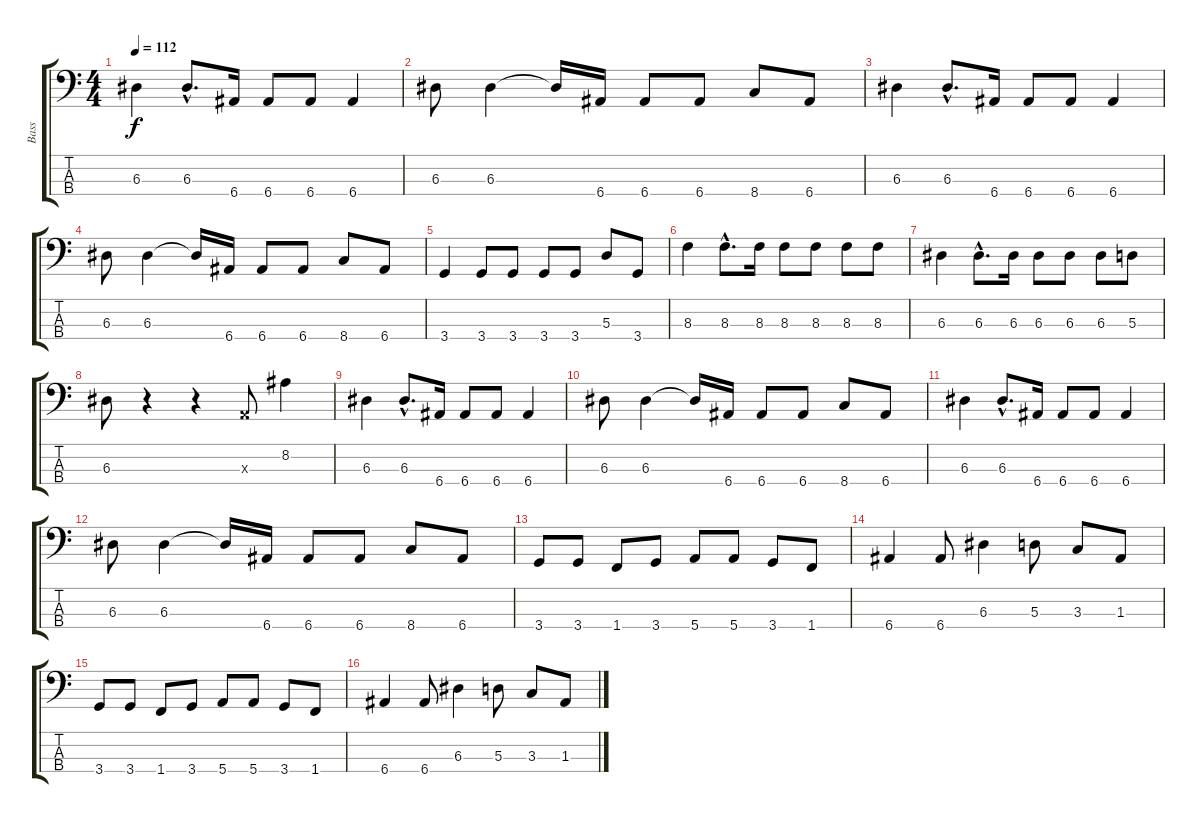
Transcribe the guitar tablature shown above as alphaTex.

\track ("Bass" "Bass") {instrument electricbassfinger}
\staff {score tabs}
\tuning (G2 D2 A1 E1) {hide}
\ts (4 4)
\tempo 112
\clef f4
\ks c
6.3.4{dy f} 6.3{hac}.8{d} 6.4.16 6.4.8 6.4.8 6.4.4 |
6.3.8 6.3.4 6.3{t}.16 6.4.16 6.4.8 6.4.8 8.4.8 6.4.8 |
6.3.4 6.3{hac}.8{d} 6.4.16 6.4.8 6.4.8 6.4.4 |
6.3.8 6.3.4 6.3{t}.16 6.4.16 6.4.8 6.4.8 8.4.8 6.4.8 |
3.4.4 3.4.8 3.4.8 3.4.8 3.4.8 5.3.8 3.4.8 |
8.3.4 8.3{hac}.8{d} 8.3.16 8.3.8 8.3.8 8.3.8 8.3.8 |
6.3.4 6.3{hac}.8{d} 6.3.16 6.3.8 6.3.8 6.3.8 5.3.8 |
6.3.8 r.4 r.4 0.3{x}.8 8.2.4 |
6.3.4 6.3{hac}.8{d} 6.4.16 6.4.8 6.4.8 6.4.4 |
6.3.8 6.3.4 6.3{t}.16 6.4.16 6.4.8 6.4.8 8.4.8 6.4.8 |
6.3.4 6.3{hac}.8{d} 6.4.16 6.4.8 6.4.8 6.4.4 |
6.3.8 6.3.4 6.3{t}.16 6.4.16 6.4.8 6.4.8 8.4.8 6.4.8 |
3.4.8 3.4.8 1.4.8 3.4.8 5.4.8 5.4.8 3.4.8 1.4.8 |
6.4.4 6.4.8 6.3.4 5.3.8 3.3.8 1.3.8 |
3.4.8 3.4.8 1.4.8 3.4.8 5.4.8 5.4.8 3.4.8 1.4.8 |
6.4.4 6.4.8 6.3.4 5.3.8 3.3.8 1.3.8
